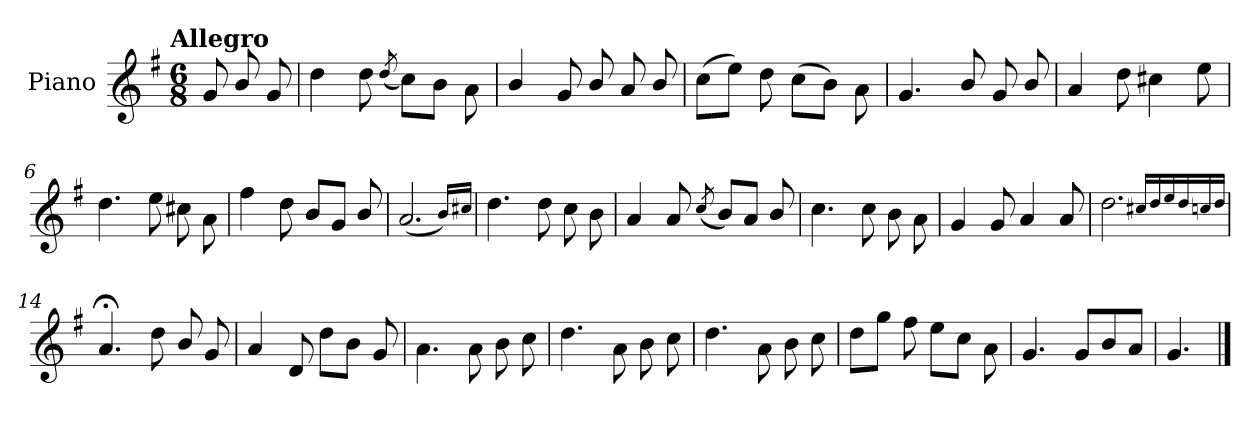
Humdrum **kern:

**kern
*part1
*staff1
*I"Piano
*I'Pno.
*clefG2
*k[f#]
!!LO:TX:omd:t=Allegro
*M6/8
*MM144
=
8g/
8b/
8g/
=1
4dd\
8dd\
(<8qdd/
8cc\L)
8b\J
8a\
=2
4b/
8g/
8b/
8a/
8b/
=3
(>8cc\L
8ee\J)
8dd\
(>8cc\L
8b\J)
8a\
!!LO:LB:g=z
=4
4.g/
8b/
8g/
8b/
=5
4a/
8dd\
4cc#X\
8ee\
=6
4.dd\
8ee\
8cc#X\
8a\
=7
4ff#\
8dd\
8b/L
8g/J
8b/
=8
(<2.a/
16qqb/LL)
16qqcc#X/JJ
=9
4.dd\
8dd\
8cc\
8b\
!!LO:LB:g=z
=10
4a/
8a/
(<8qcc/
8b/L)
8a/J
8b/
=11
4.cc\
8cc\
8b\
8a\
=12
4g/
8g/
4a/
8a/
=13
2.dd\
16qqcc#X/LL
16qqdd/
16qqee/
16qqdd/
16qqccn/
16qqdd/JJ
=14
4.a;</
8dd\
8b/
8g/
=15
4a/
8d/
8dd\L
8b\J
8g/
!!LO:LB:g=z
=16
4.a\
8a\
8b\
8cc\
=17
4.dd\
8a\
8b\
8cc\
=18
4.dd\
8a\
8b\
8cc\
=19
8dd\L
8gg\J
8ff#\
8ee\L
8cc\J
8a\
=20
4.g/
8g/L
8b/
8a/J
=21
4.g/
==
*-
